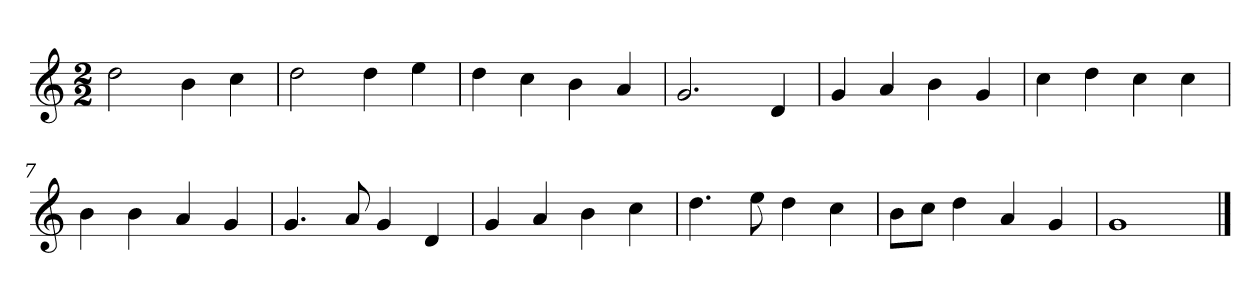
**kern
*part1
*staff1
*k[]
*M2/2
*MM120
=1
2dd
4b
4cc
=2
2dd
4dd
4ee
=3
4dd
4cc
4b
4a
=4
2.g
4d
=5
4g
4a
4b
4g
=6
4cc
4dd
4cc
4cc
=7
4b
4b
4a
4g
=8
4.g
8a
4g
4d
=9
4g
4a
4b
4cc
=10
4.dd
8ee
4dd
4cc
=11
8bL
8ccJ
4dd
4a
4g
=12
1g
==
*-
